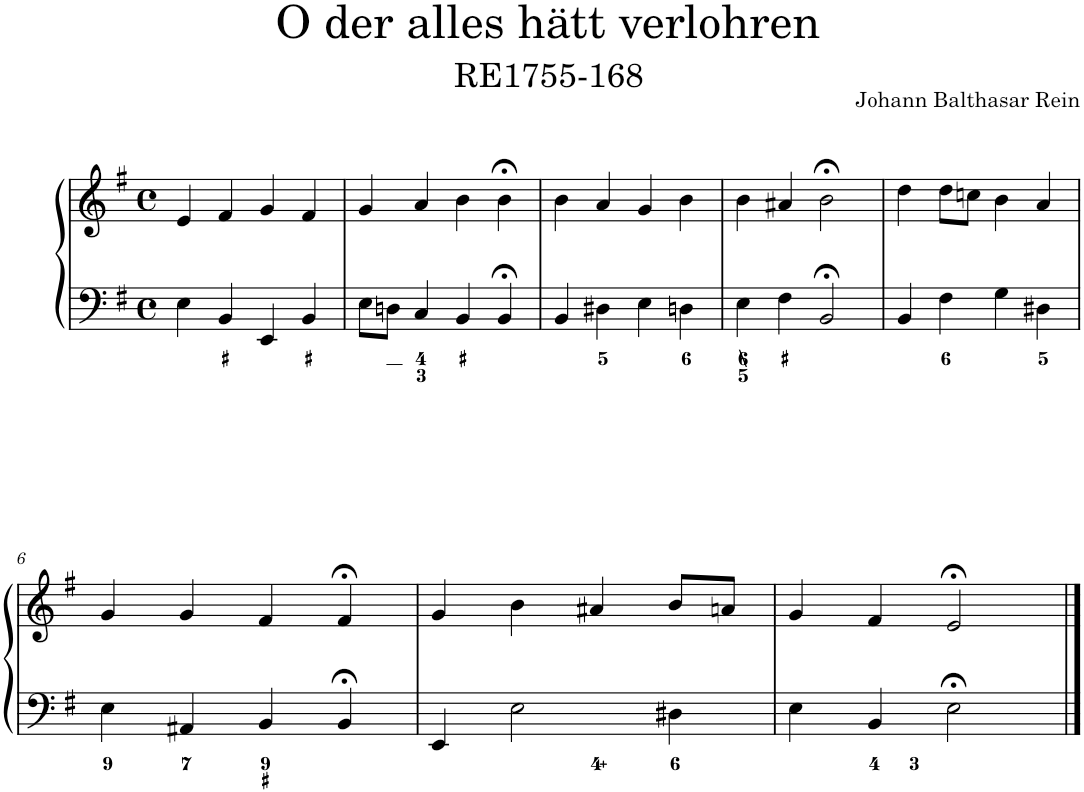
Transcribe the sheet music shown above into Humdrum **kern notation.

**kern	**kern
*part1	*part1
*staff2	*staff1
*I"Piano	*
*I'Pno.	*
*clefF4	*clefG2
*k[f#]	*k[f#]
*M4/4	*M4/4
*met(c)	*met(c)
=1	=1
4E\	4e/
4BB/	4f#/
4EE/	4g/
4BB/	4f#/
=2	=2
8E\L	4g/
8Dn\J	.
4C/	4a/
4BB/	4b\
4BB;</	4b;<\
=3	=3
4BB/	4b\
4D#X\	4a/
4E\	4g/
4Dn\	4b\
=4	=4
4E\	4b\
4F#\	4a#X/
2BB;</	2b;<\
=5	=5
4BB/	4dd\
4F#\	8dd\L
.	8ccn\J
4G\	4b\
4D#X\	4a/
!!LO:LB:g=z
=6	=6
4E\	4g/
4AA#X/	4g/
4BB/	4f#/
4BB;</	4f#;</
=7	=7
4EE/	4g/
2E\	4b\
.	4a#X/
4D#X\	8b/L
.	8an/J
=8	=8
4E\	4g/
4BB/	4f#/
2E;<\	2e;</
==	==
*-	*-
